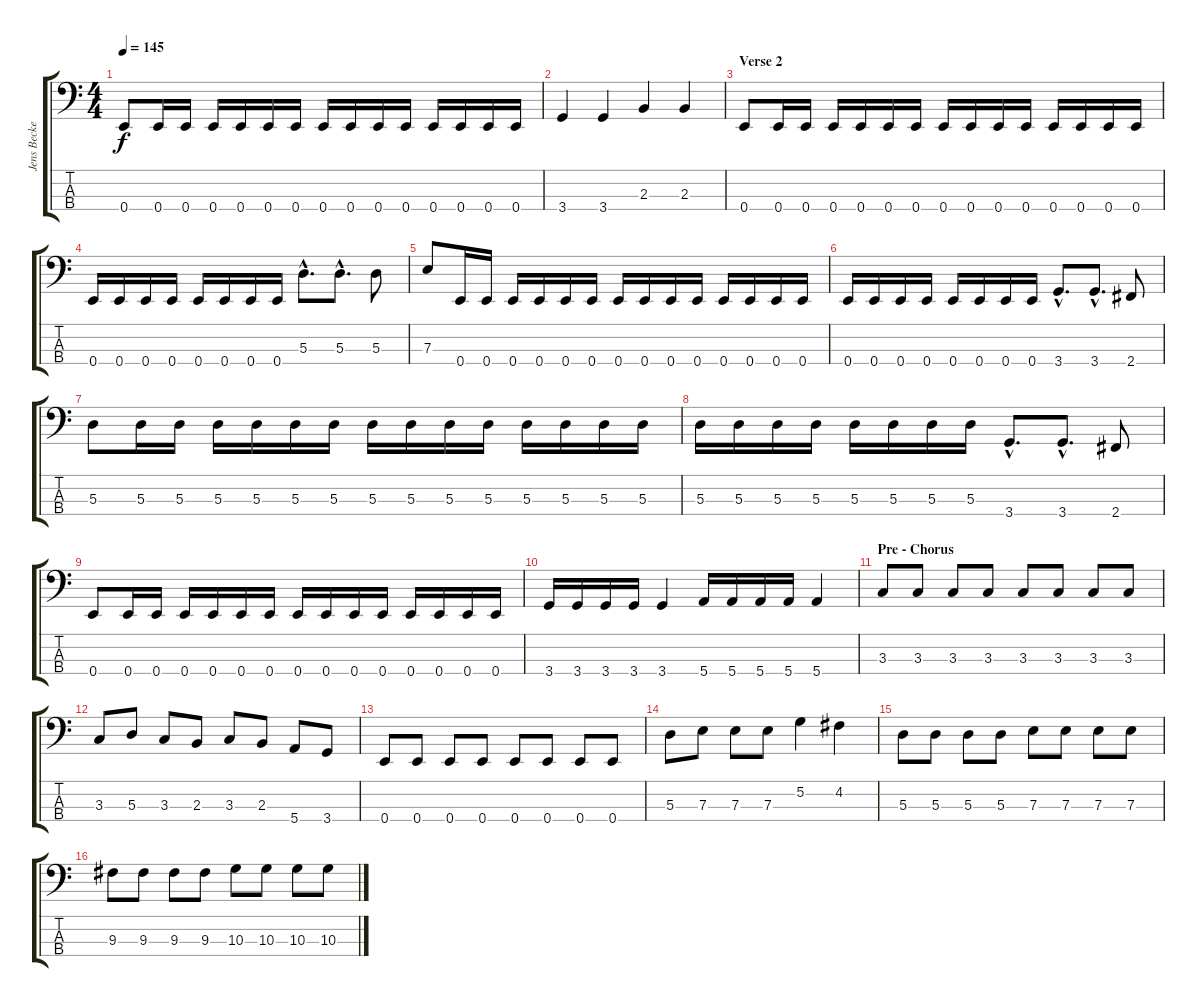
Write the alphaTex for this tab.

\track ("Jens Becker" "Jens Becke") {instrument electricbasspick}
\staff {score tabs}
\tuning (G2 D2 A1 E1) {hide}
\ts (4 4)
\tempo 145
\clef f4
\ks c
0.4.8{dy f} 0.4.16 0.4.16 0.4.16 0.4.16 0.4.16 0.4.16 0.4.16 0.4.16 0.4.16 0.4.16 0.4.16 0.4.16 0.4.16 0.4.16 |
3.4.4 3.4.4 2.3.4 2.3.4 |
\section ("" "Verse 2")
0.4.8 0.4.16 0.4.16 0.4.16 0.4.16 0.4.16 0.4.16 0.4.16 0.4.16 0.4.16 0.4.16 0.4.16 0.4.16 0.4.16 0.4.16 |
0.4.16 0.4.16 0.4.16 0.4.16 0.4.16 0.4.16 0.4.16 0.4.16 5.3{hac}.8{d} 5.3{hac}.8{d} 5.3.8 |
7.3.8 0.4.16 0.4.16 0.4.16 0.4.16 0.4.16 0.4.16 0.4.16 0.4.16 0.4.16 0.4.16 0.4.16 0.4.16 0.4.16 0.4.16 |
0.4.16 0.4.16 0.4.16 0.4.16 0.4.16 0.4.16 0.4.16 0.4.16 3.4{hac}.8{d} 3.4{hac}.8{d} 2.4.8 |
5.3.8 5.3.16 5.3.16 5.3.16 5.3.16 5.3.16 5.3.16 5.3.16 5.3.16 5.3.16 5.3.16 5.3.16 5.3.16 5.3.16 5.3.16 |
5.3.16 5.3.16 5.3.16 5.3.16 5.3.16 5.3.16 5.3.16 5.3.16 3.4{hac}.8{d} 3.4{hac}.8{d} 2.4.8 |
0.4.8 0.4.16 0.4.16 0.4.16 0.4.16 0.4.16 0.4.16 0.4.16 0.4.16 0.4.16 0.4.16 0.4.16 0.4.16 0.4.16 0.4.16 |
3.4.16 3.4.16 3.4.16 3.4.16 3.4.4 5.4.16 5.4.16 5.4.16 5.4.16 5.4.4 |
\section ("" "Pre - Chorus")
3.3.8 3.3.8 3.3.8 3.3.8 3.3.8 3.3.8 3.3.8 3.3.8 |
3.3.8 5.3.8 3.3.8 2.3.8 3.3.8 2.3.8 5.4.8 3.4.8 |
0.4.8 0.4.8 0.4.8 0.4.8 0.4.8 0.4.8 0.4.8 0.4.8 |
5.3.8 7.3.8 7.3.8 7.3.8 5.2.4 4.2.4 |
5.3.8 5.3.8 5.3.8 5.3.8 7.3.8 7.3.8 7.3.8 7.3.8 |
9.3.8 9.3.8 9.3.8 9.3.8 10.3.8 10.3.8 10.3.8 10.3.8
